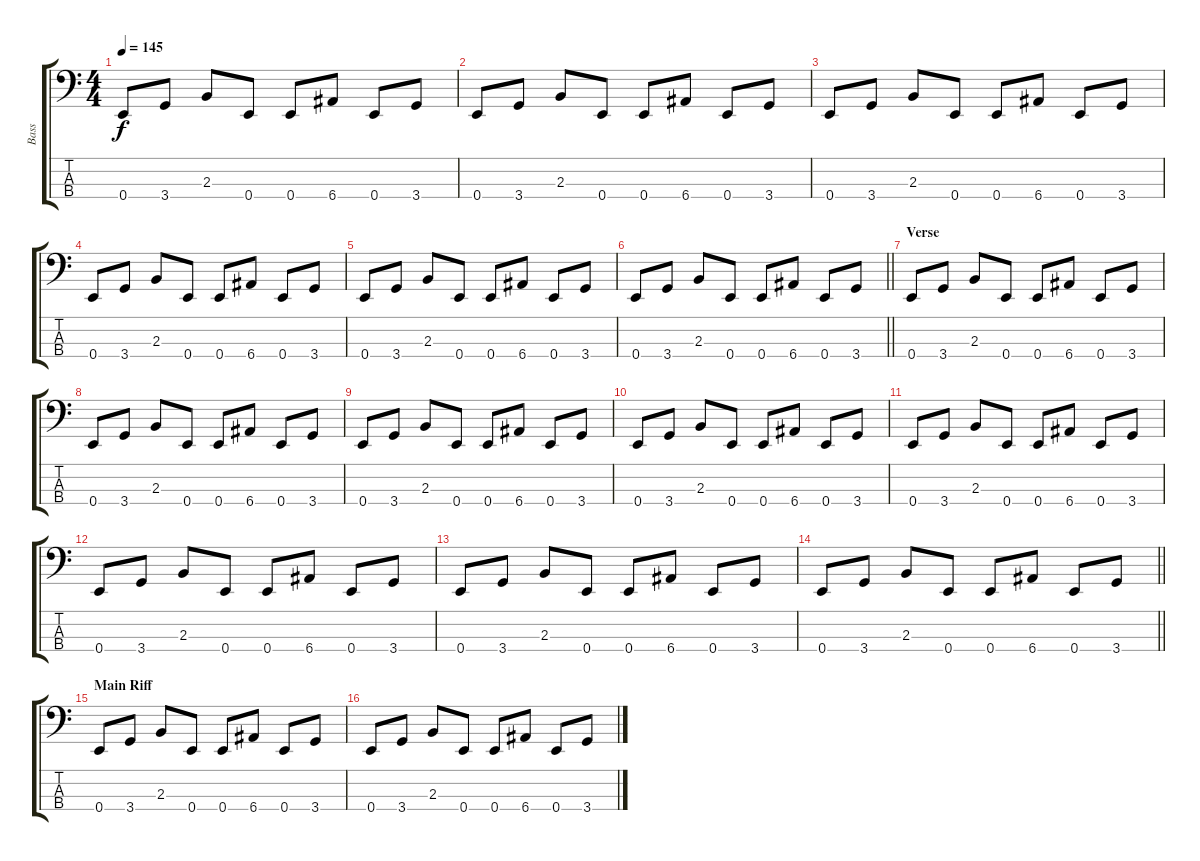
\track ("Bass" "Bass") {instrument electricbassfinger}
\staff {score tabs}
\tuning (G2 D2 A1 E1) {hide}
\ts (4 4)
\tempo 145
\clef f4
\ks c
0.4.8{dy f} 3.4.8 2.3.8 0.4.8 0.4.8 6.4.8 0.4.8 3.4.8 |
0.4.8 3.4.8 2.3.8 0.4.8 0.4.8 6.4.8 0.4.8 3.4.8 |
0.4.8 3.4.8 2.3.8 0.4.8 0.4.8 6.4.8 0.4.8 3.4.8 |
0.4.8 3.4.8 2.3.8 0.4.8 0.4.8 6.4.8 0.4.8 3.4.8 |
0.4.8 3.4.8 2.3.8 0.4.8 0.4.8 6.4.8 0.4.8 3.4.8 |
\barLineRight lightlight
0.4.8 3.4.8 2.3.8 0.4.8 0.4.8 6.4.8 0.4.8 3.4.8 |
\section ("" "Verse")
0.4.8 3.4.8 2.3.8 0.4.8 0.4.8 6.4.8 0.4.8 3.4.8 |
0.4.8 3.4.8 2.3.8 0.4.8 0.4.8 6.4.8 0.4.8 3.4.8 |
0.4.8 3.4.8 2.3.8 0.4.8 0.4.8 6.4.8 0.4.8 3.4.8 |
0.4.8 3.4.8 2.3.8 0.4.8 0.4.8 6.4.8 0.4.8 3.4.8 |
0.4.8 3.4.8 2.3.8 0.4.8 0.4.8 6.4.8 0.4.8 3.4.8 |
0.4.8 3.4.8 2.3.8 0.4.8 0.4.8 6.4.8 0.4.8 3.4.8 |
0.4.8 3.4.8 2.3.8 0.4.8 0.4.8 6.4.8 0.4.8 3.4.8 |
\barLineRight lightlight
0.4.8 3.4.8 2.3.8 0.4.8 0.4.8 6.4.8 0.4.8 3.4.8 |
\section ("" "Main Riff")
0.4.8 3.4.8 2.3.8 0.4.8 0.4.8 6.4.8 0.4.8 3.4.8 |
0.4.8 3.4.8 2.3.8 0.4.8 0.4.8 6.4.8 0.4.8 3.4.8
